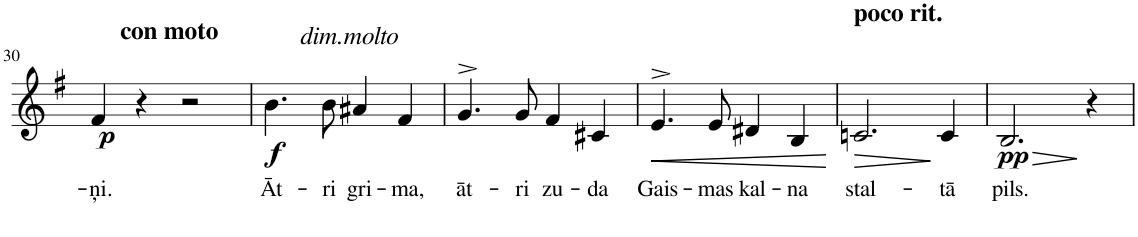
**kern	**text	**dynam
*part1	*part1	*part1
*staff1	*staff1	*staff1
*I"Soprano	*	*
*I'S.	*	*
!!LO:PB:g=z
*clefG2	*	*
*k[f#]	*	*
*M4/4	*	*
=30	=30	=30
!LO:TX:a:B:t=con moto	!	!
!	!LO:LY:b	!LO:DY:b
4f#/	-ņi.	p
4r	.	.
2r	.	.
=31	=31	=31
!LO:TX:a:i:t=dim.molto	!	!
!	!LO:LY:b	!LO:DY:b
4.b\	Āt-	f
!	!LO:LY:b	!
8b\	-ri	.
!	!LO:LY:b	!
4a#X/	gri-	.
!	!LO:LY:b	!
4f#/	-ma,	.
=32	=32	=32
!	!LO:LY:b	!
4.g^>/	āt-	.
!	!LO:LY:b	!
8g/	-ri	.
!	!LO:LY:b	!
4f#/	zu-	.
!	!LO:LY:b	!
4c#X/	-da	.
=33	=33	=33
!	!LO:LY:b	!LO:HP:b
4.e^>/	Gais-	<
!	!LO:LY:b	!
8e/	-mas	.
!	!LO:LY:b	!
4d#X/	kal-	.
!	!LO:LY:b	!
4B/	-na	.
.	.	[
=34	=34	=34
!LO:TX:a:B:t=poco rit.	!	!
!	!LO:LY:b	!LO:HP:b
2.cn/	stal-	>
!	!LO:LY:b	!
4c/	-tā	]
=35	=35	=35
!	!LO:LY:b	!LO:HP:b
!	!	!LO:DY:n=1:b
2.B/	pils.	> pp
4r	.	]
=	=	=
*-	*-	*-
